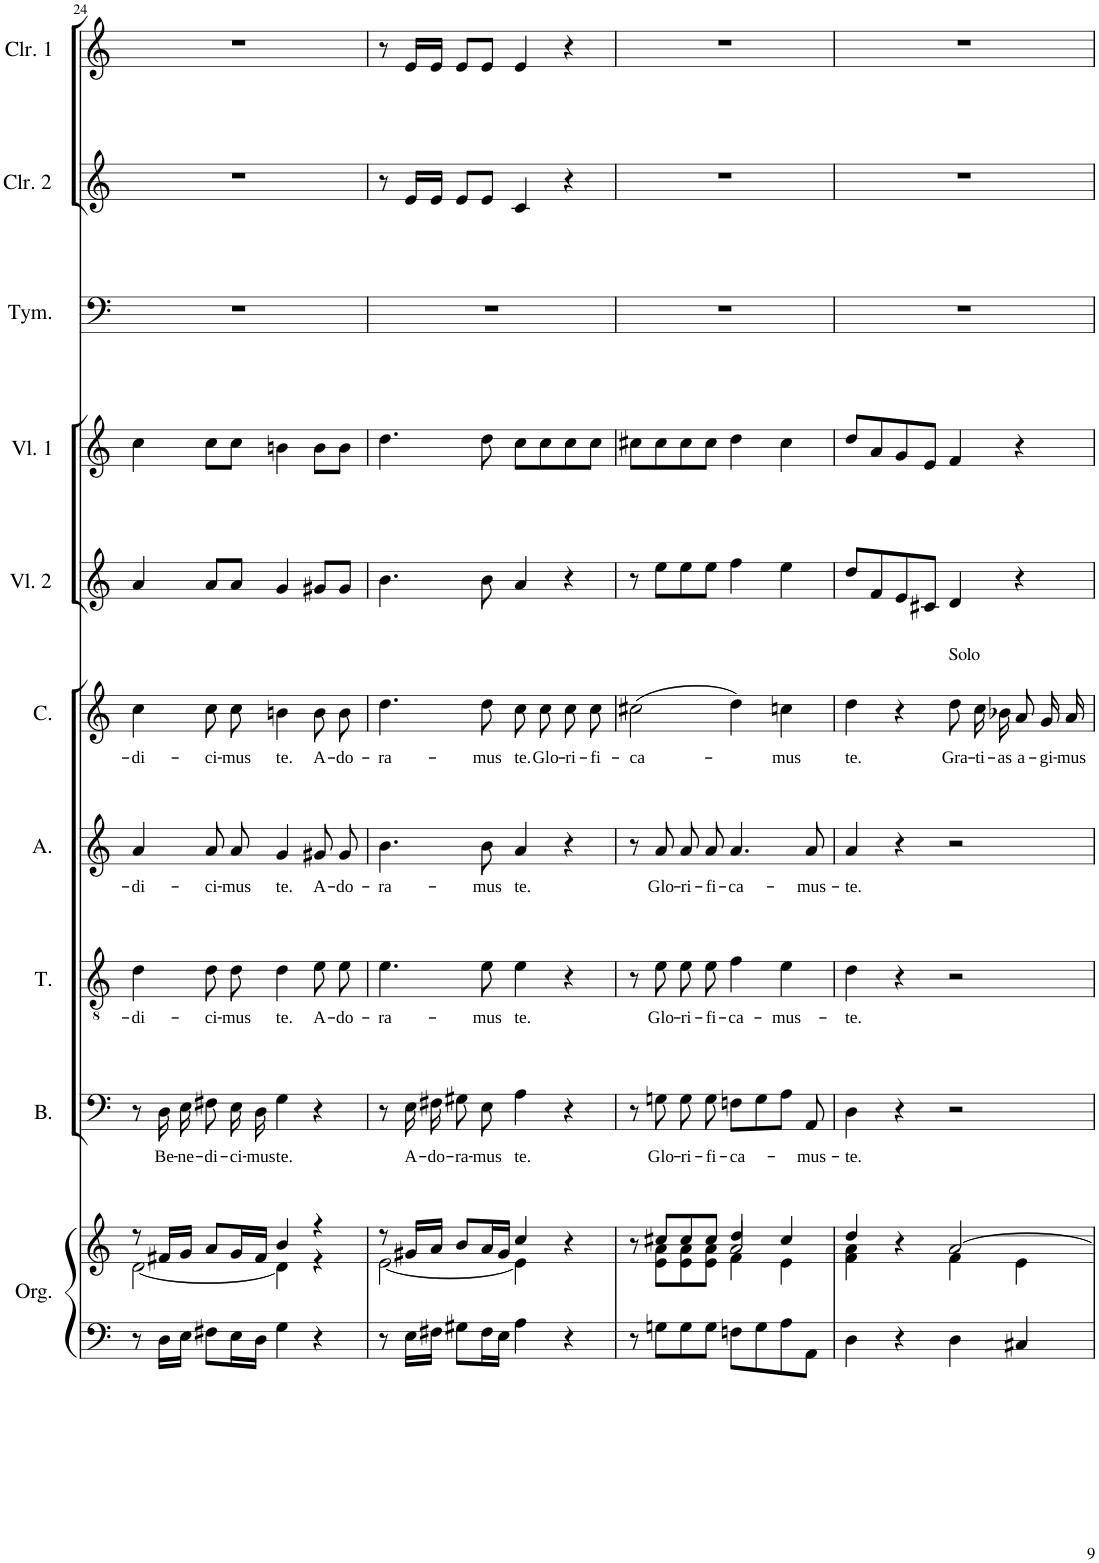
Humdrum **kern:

**kern	**kern	**kern	**text	**kern	**text	**kern	**text	**kern	**text	**kern	**kern	**kern	**kern	**kern
*part10	*part10	*part9	*part9	*part8	*part8	*part7	*part7	*part6	*part6	*part5	*part4	*part3	*part2	*part1
*staff11	*staff10	*staff9	*staff9	*staff8	*staff8	*staff7	*staff7	*staff6	*staff6	*staff5	*staff4	*staff3	*staff2	*staff1
*I"Organo	*	*I"Basso	*	*I"Tenore	*	*I"Alto	*	*I"Canto	*	*I"Violino secondo	*I"Violino primo	*I"Tympani	*I"Clarino secondo	*I"Clarino primo
*I'Org.	*	*I'B.	*	*I'T.	*	*I'A.	*	*I'C.	*	*I'Vl. 2	*I'Vl. 1	*I'Tym.	*I'Clr. 2	*I'Clr. 1
!!LO:PB:g=z
*clefF4	*clefG2	*clefF4	*	*clefGv2	*	*clefG2	*	*clefG2	*	*clefG2	*clefG2	*clefF4	*clefG2	*clefG2
*k[]	*k[]	*k[]	*	*k[]	*	*k[]	*	*k[]	*	*k[]	*k[]	*k[]	*k[]	*k[]
*M4/4	*M4/4	*M4/4	*	*M4/4	*	*M4/4	*	*M4/4	*	*M4/4	*M4/4	*M4/4	*M4/4	*M4/4
*met(c)	*met(c)	*met(c)	*	*met(c)	*	*met(c)	*	*met(c)	*	*met(c)	*met(c)	*met(c)	*met(c)	*met(c)
=24	=24	=24	=24	=24	=24	=24	=24	=24	=24	=24	=24	=24	=24	=24
*	*^	*	*	*	*	*	*	*	*	*	*	*	*	*
!	!	!	!	!	!	!LO:LY:b	!	!LO:LY:b	!	!LO:LY:b	!	!	!	!	!
8r	8r	[2d\	8r	.	4d\	-di-	4a/	-di-	4cc\	-di-	4a/	4cc\	1r	1r	1r
!	!	!	!	!LO:LY:b	!	!	!	!	!	!	!	!	!	!	!
16D\LL	16f#X/LL	.	16D\	Be-	.	.	.	.	.	.	.	.	.	.	.
!	!	!	!	!LO:LY:b	!	!	!	!	!	!	!	!	!	!	!
16E\JJ	16g/JJ	.	16E\	-ne-	.	.	.	.	.	.	.	.	.	.	.
!	!	!	!	!LO:LY:b	!	!LO:LY:b	!	!LO:LY:b	!	!LO:LY:b	!	!	!	!	!
8F#X\L	8a/L	.	8F#X\	-di-	8d\L	-ci-	8a/L	-ci-	8cc\L	-ci-	8a/L	8cc\L	.	.	.
!	!	!	!	!LO:LY:b	!	!LO:LY:b	!	!LO:LY:b	!	!LO:LY:b	!	!	!	!	!
16E\L	16g/L	.	16E\	-ci-	8d\J	-mus	8a/J	-mus	8cc\J	-mus	8a/J	8cc\J	.	.	.
!	!	!	!	!LO:LY:b	!	!	!	!	!	!	!	!	!	!	!
16D\JJ	16f#/JJ	.	16D\	-mus	.	.	.	.	.	.	.	.	.	.	.
!	!	!	!	!LO:LY:b	!	!LO:LY:b	!	!LO:LY:b	!	!LO:LY:b	!	!	!	!	!
4G\	4b/	4d\]	4G\	te.	4d\	te.	4g/	te.	4bn\	te.	4g/	4bn\	.	.	.
!	!	!	!	!	!	!LO:LY:b	!	!LO:LY:b	!	!LO:LY:b	!	!	!	!	!
4r	4r	4r	4r	.	8e\L	A-	8g#X/L	A-	8b\L	A-	8g#X/L	8b\L	.	.	.
!	!	!	!	!	!	!LO:LY:b	!	!LO:LY:b	!	!LO:LY:b	!	!	!	!	!
.	.	.	.	.	8e\J	-do-	8g#/J	-do-	8b\J	-do-	8g#/J	8b\J	.	.	.
=25	=25	=25	=25	=25	=25	=25	=25	=25	=25	=25	=25	=25	=25	=25	=25
!	!	!	!	!	!	!LO:LY:b	!	!LO:LY:b	!	!LO:LY:b	!	!	!	!	!
8r	8r	[2e\	8r	.	4.e\	-ra-	4.b\	-ra-	4.dd\	-ra-	4.b\	4.dd\	1r	8r	8r
!	!	!	!	!LO:LY:b	!	!	!	!	!	!	!	!	!	!	!
16E\LL	16g#X/LL	.	16E\	A-	.	.	.	.	.	.	.	.	.	16e/LL	16e/LL
!	!	!	!	!LO:LY:b	!	!	!	!	!	!	!	!	!	!	!
16F#X\JJ	16a/JJ	.	16F#X\	-do-	.	.	.	.	.	.	.	.	.	16e/JJ	16e/JJ
!	!	!	!	!LO:LY:b	!	!	!	!	!	!	!	!	!	!	!
8G#X\L	8b/L	.	8G#X\	-ra-	.	.	.	.	.	.	.	.	.	8e/L	8e/L
!	!	!	!	!LO:LY:b	!	!LO:LY:b	!	!LO:LY:b	!	!LO:LY:b	!	!	!	!	!
16F#\L	16a/L	.	8E\	-mus	8e\	-mus	8b\	-mus	8dd\	-mus	8b\	8dd\	.	8e/J	8e/J
16E\JJ	16g#/JJ	.	.	.	.	.	.	.	.	.	.	.	.	.	.
!	!	!	!	!LO:LY:b	!	!LO:LY:b	!	!LO:LY:b	!	!LO:LY:b	!	!	!	!	!
4A\	4cc/	4e\]	4A\	te.	4e\	te.	4a/	te.	8cc\L	te.	4a/	8cc\L	.	4c/	4e/
!	!	!	!	!	!	!	!	!	!	!LO:LY:b	!	!	!	!	!
.	.	.	.	.	.	.	.	.	8cc\J	Glo-	.	8cc\	.	.	.
!	!	!	!	!	!	!	!	!	!	!LO:LY:b	!	!	!	!	!
4r	4r	4ryy	4r	.	4r	.	4r	.	8cc\L	-ri-	4r	8cc\	.	4r	4r
!	!	!	!	!	!	!	!	!	!	!LO:LY:b	!	!	!	!	!
.	.	.	.	.	.	.	.	.	8cc\J	-fi-	.	8cc\J	.	.	.
=26	=26	=26	=26	=26	=26	=26	=26	=26	=26	=26	=26	=26	=26	=26	=26
*	*	*^	*	*	*	*	*	*	*	*	*	*	*	*	*
!	!	!	!	!	!	!	!	!	!	!	!LO:LY:b	!	!	!	!	!
8r	8r	8ryy	2ryy	8r	.	8r	.	8r	.	(2cc#X\	-ca-	8r	8cc#X\L	1r	1r	1r
!	!	!	!	!	!LO:LY:b	!	!LO:LY:b	!	!LO:LY:b	!	!	!	!	!	!	!
8Gn\L	8cc#X/L	8e\ 8a\L	.	8Gn\	Glo-	8e\	Glo-	8a/	Glo-	.	.	8ee\L	8cc#\	.	.	.
!	!	!	!	!	!LO:LY:b	!	!LO:LY:b	!	!LO:LY:b	!	!	!	!	!	!	!
8G\	8cc#/	8e\ 8a\	.	8G\	-ri-	8e\L	-ri-	8a/L	-ri-	.	.	8ee\	8cc#\	.	.	.
!	!	!	!	!	!LO:LY:b	!	!LO:LY:b	!	!LO:LY:b	!	!	!	!	!	!	!
8G\J	8cc#/J	8e\ 8a\J	.	8G\	-fi-	8e\J	-fi-	8a/J	-fi-	.	.	8ee\J	8cc#\J	.	.	.
!	!	!	!	!	!LO:LY:b	!	!LO:LY:b	!	!LO:LY:b	!	!	!	!	!	!	!
8Fn\L	4dd/	4f\	2a/	8Fn\L	-ca-	4f\	-ca-	4.a/	-ca-	4dd\)	.	4ff\	4dd\	.	.	.
8G\	.	.	.	8G\	.	.	.	.	.	.	.	.	.	.	.	.
!	!	!	!	!	!	!	!LO:LY:b	!	!	!	!LO:LY:b	!	!	!	!	!
8A\	4cc#/	4e\	.	8A\J	.	4e\	-mus-	.	.	4ccn\	-mus	4ee\	4cc#\	.	.	.
!	!	!	!	!	!LO:LY:b	!	!	!	!LO:LY:b	!	!	!	!	!	!	!
8AA\J	.	.	.	8AA/	-mus-	.	.	8a/	-mus-	.	.	.	.	.	.	.
*	*	*v	*v	*	*	*	*	*	*	*	*	*	*	*	*	*
=27	=27	=27	=27	=27	=27	=27	=27	=27	=27	=27	=27	=27	=27	=27	=27
!	!	!	!	!LO:LY:b	!	!LO:LY:b	!	!LO:LY:b	!	!LO:LY:b	!	!	!	!	!
4D\	4dd/	4f\ 4a\	4D\	-te.	4d\	-te.	4a/	-te.	4dd\	te.	8dd/L	8dd/L	1r	1r	1r
.	.	.	.	.	.	.	.	.	.	.	8f/	8a/	.	.	.
4r	4r	4ryy	4r	.	4r	.	4r	.	4r	.	8e/	8g/	.	.	.
.	.	.	.	.	.	.	.	.	.	.	8c#X/J	8e/J	.	.	.
!	!	!	!	!	!	!	!	!	!LO:TX:a:t=Solo	!	!	!	!	!	!
!	!	!	!	!	!	!	!	!	!	!LO:LY:b	!	!	!	!	!
4D\	[2a/	4f\	2r	.	2r	.	2r	.	8dd\L	Gra-	4d/	4f/	.	.	.
!	!	!	!	!	!	!	!	!	!	!LO:LY:b	!	!	!	!	!
.	.	.	.	.	.	.	.	.	16cc\L	-ti-	.	.	.	.	.
!	!	!	!	!	!	!	!	!	!	!LO:LY:b	!	!	!	!	!
.	.	.	.	.	.	.	.	.	16b-X\JJ	-as	.	.	.	.	.
!	!	!	!	!	!	!	!	!	!	!LO:LY:b	!	!	!	!	!
4C#X/	.	4e\	.	.	.	.	.	.	8a/L	a-	4r	4r	.	.	.
!	!	!	!	!	!	!	!	!	!	!LO:LY:b	!	!	!	!	!
.	.	.	.	.	.	.	.	.	16g/L	-gi-	.	.	.	.	.
!	!	!	!	!	!	!	!	!	!	!LO:LY:b	!	!	!	!	!
.	.	.	.	.	.	.	.	.	16a/JJ	-mus	.	.	.	.	.
*	*v	*v	*	*	*	*	*	*	*	*	*	*	*	*	*
=	=	=	=	=	=	=	=	=	=	=	=	=	=	=
*-	*-	*-	*-	*-	*-	*-	*-	*-	*-	*-	*-	*-	*-	*-
